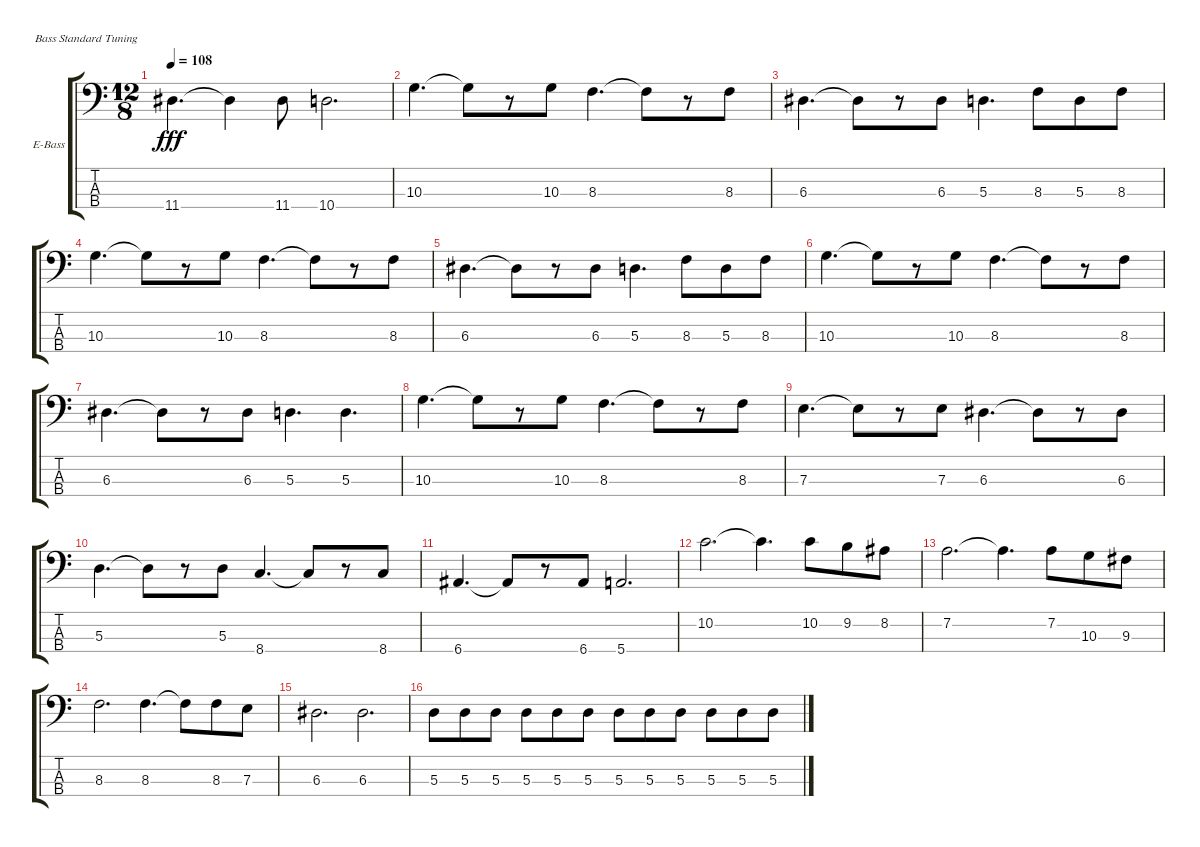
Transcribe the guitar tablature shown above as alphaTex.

\defaultSystemsLayout 4
\bracketExtendMode groupsimilarinstruments
\firstSystemTrackNameOrientation horizontal
\otherSystemsTrackNameOrientation horizontal
\track ("Electric Bass" "E-Bass") {instrument electricbassfinger}
\staff {score tabs}
\tuning (G2 D2 A1 E1)
\ts (12 8)
\tempo 108
\clef f4
\scale
0.333333
\ks c
11.4.4{d dy fff} 11.4{t}.4 11.4.8 10.4.2{d} |
\scale
0.333333 10.3.4{d} 10.3{t}.8 r.8 10.3.8 8.3.4{d} 8.3{t}.8 r.8 8.3.8 |
\scale
0.333333 6.3.4{d} 6.3{t}.8 r.8 6.3.8 5.3.4{d} 8.3.8 5.3.8 8.3.8 |
\scale
0.333333 10.3.4{d} 10.3{t}.8 r.8 10.3.8 8.3.4{d} 8.3{t}.8 r.8 8.3.8 |
\scale
0.333333 6.3.4{d} 6.3{t}.8 r.8 6.3.8 5.3.4{d} 8.3.8 5.3.8 8.3.8 |
\scale
0.333333 10.3.4{d} 10.3{t}.8 r.8 10.3.8 8.3.4{d} 8.3{t}.8 r.8 8.3.8 |
\scale
0.333333 6.3.4{d} 6.3{t}.8 r.8 6.3.8 5.3.4{d} 5.3.4{d} |
\scale
0.333333 10.3.4{d} 10.3{t}.8 r.8 10.3.8 8.3.4{d} 8.3{t}.8 r.8 8.3.8 |
\scale
0.333333 7.3.4{d} 7.3{t}.8 r.8 7.3.8 6.3.4{d} 6.3{t}.8 r.8 6.3.8 |
\scale
0.333333 5.3.4{d} 5.3{t}.8 r.8 5.3.8 8.4.4{d} 8.4{t}.8 r.8 8.4.8 |
\scale
0.333333 6.4.4{d} 6.4{t}.8 r.8 6.4.8 5.4.2{d} |
\scale
0.333333 10.2.2{d} 10.2{t}.4{d} 10.2.8 9.2.8 8.2.8 |
\scale
0.333333 7.2.2{d} 7.2{t}.4{d} 7.2.8 10.3.8 9.3.8 |
\scale
0.333333 8.3.2{d} 8.3.4{d} 8.3{t}.8 8.3.8 7.3.8 |
\scale
0.333333 6.3.2{d} 6.3.2{d} |
\scale
0.333333 5.3.8 5.3.8 5.3.8 5.3.8 5.3.8 5.3.8 5.3.8 5.3.8 5.3.8 5.3.8 5.3.8 5.3.8
